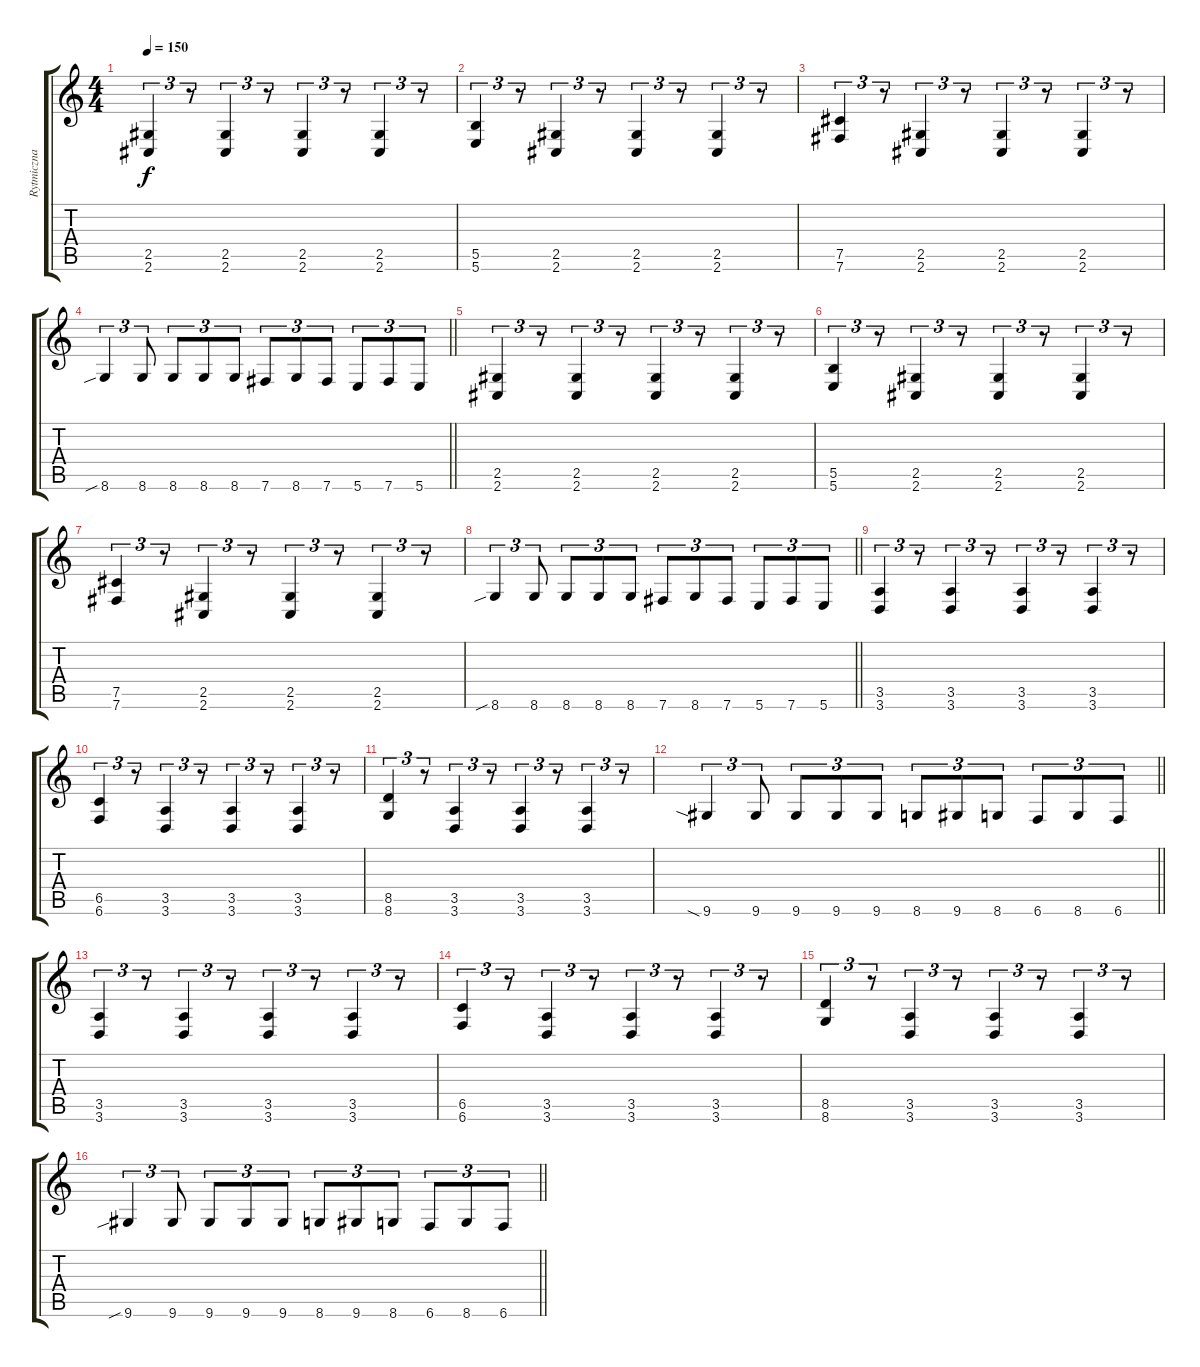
\track ("Rytmiczna 2" "Rytmiczna ") {instrument overdrivenguitar}
\staff {score tabs}
\tuning (Db4 Ab3 E3 B2 Gb2 B1) {hide}
\ts (4 4)
\tempo 150
\clef g2
\ks c
(2.5 2.6).4{tu (3 2) dy f} r.8{tu (3 2)} (2.5 2.6).4{tu (3 2)} r.8{tu (3 2)} (2.5 2.6).4{tu (3 2)} r.8{tu (3 2)} (2.5 2.6).4{tu (3 2)} r.8{tu (3 2)} |
(5.5 5.6).4{tu (3 2)} r.8{tu (3 2)} (2.5 2.6).4{tu (3 2)} r.8{tu (3 2)} (2.5 2.6).4{tu (3 2)} r.8{tu (3 2)} (2.5 2.6).4{tu (3 2)} r.8{tu (3 2)} |
(7.5 7.6).4{tu (3 2)} r.8{tu (3 2)} (2.5 2.6).4{tu (3 2)} r.8{tu (3 2)} (2.5 2.6).4{tu (3 2)} r.8{tu (3 2)} (2.5 2.6).4{tu (3 2)} r.8{tu (3 2)} |
\barLineRight lightlight
8.6{sib}.4{tu (3 2)} 8.6.8{tu (3 2)} 8.6.8{tu (3 2)} 8.6.8{tu (3 2)} 8.6.8{tu (3 2)} 7.6.8{tu (3 2)} 8.6.8{tu (3 2)} 7.6.8{tu (3 2)} 5.6.8{tu (3 2)} 7.6.8{tu (3 2)} 5.6.8{tu (3 2)} |
(2.5 2.6).4{tu (3 2)} r.8{tu (3 2)} (2.5 2.6).4{tu (3 2)} r.8{tu (3 2)} (2.5 2.6).4{tu (3 2)} r.8{tu (3 2)} (2.5 2.6).4{tu (3 2)} r.8{tu (3 2)} |
(5.5 5.6).4{tu (3 2)} r.8{tu (3 2)} (2.5 2.6).4{tu (3 2)} r.8{tu (3 2)} (2.5 2.6).4{tu (3 2)} r.8{tu (3 2)} (2.5 2.6).4{tu (3 2)} r.8{tu (3 2)} |
(7.5 7.6).4{tu (3 2)} r.8{tu (3 2)} (2.5 2.6).4{tu (3 2)} r.8{tu (3 2)} (2.5 2.6).4{tu (3 2)} r.8{tu (3 2)} (2.5 2.6).4{tu (3 2)} r.8{tu (3 2)} |
\barLineRight lightlight
8.6{sib}.4{tu (3 2)} 8.6.8{tu (3 2)} 8.6.8{tu (3 2)} 8.6.8{tu (3 2)} 8.6.8{tu (3 2)} 7.6.8{tu (3 2)} 8.6.8{tu (3 2)} 7.6.8{tu (3 2)} 5.6.8{tu (3 2)} 7.6.8{tu (3 2)} 5.6.8{tu (3 2)} |
(3.5 3.6).4{tu (3 2)} r.8{tu (3 2)} (3.5 3.6).4{tu (3 2)} r.8{tu (3 2)} (3.5 3.6).4{tu (3 2)} r.8{tu (3 2)} (3.5 3.6).4{tu (3 2)} r.8{tu (3 2)} |
(6.5 6.6).4{tu (3 2)} r.8{tu (3 2)} (3.5 3.6).4{tu (3 2)} r.8{tu (3 2)} (3.5 3.6).4{tu (3 2)} r.8{tu (3 2)} (3.5 3.6).4{tu (3 2)} r.8{tu (3 2)} |
(8.5 8.6).4{tu (3 2)} r.8{tu (3 2)} (3.5 3.6).4{tu (3 2)} r.8{tu (3 2)} (3.5 3.6).4{tu (3 2)} r.8{tu (3 2)} (3.5 3.6).4{tu (3 2)} r.8{tu (3 2)} |
\barLineRight lightlight
9.6{sia}.4{tu (3 2)} 9.6.8{tu (3 2)} 9.6.8{tu (3 2)} 9.6.8{tu (3 2)} 9.6.8{tu (3 2)} 8.6.8{tu (3 2)} 9.6.8{tu (3 2)} 8.6.8{tu (3 2)} 6.6.8{tu (3 2)} 8.6.8{tu (3 2)} 6.6.8{tu (3 2)} |
(3.5 3.6).4{tu (3 2)} r.8{tu (3 2)} (3.5 3.6).4{tu (3 2)} r.8{tu (3 2)} (3.5 3.6).4{tu (3 2)} r.8{tu (3 2)} (3.5 3.6).4{tu (3 2)} r.8{tu (3 2)} |
(6.5 6.6).4{tu (3 2)} r.8{tu (3 2)} (3.5 3.6).4{tu (3 2)} r.8{tu (3 2)} (3.5 3.6).4{tu (3 2)} r.8{tu (3 2)} (3.5 3.6).4{tu (3 2)} r.8{tu (3 2)} |
(8.5 8.6).4{tu (3 2)} r.8{tu (3 2)} (3.5 3.6).4{tu (3 2)} r.8{tu (3 2)} (3.5 3.6).4{tu (3 2)} r.8{tu (3 2)} (3.5 3.6).4{tu (3 2)} r.8{tu (3 2)} |
\barLineRight lightlight
9.6{sib}.4{tu (3 2)} 9.6.8{tu (3 2)} 9.6.8{tu (3 2)} 9.6.8{tu (3 2)} 9.6.8{tu (3 2)} 8.6.8{tu (3 2)} 9.6.8{tu (3 2)} 8.6.8{tu (3 2)} 6.6.8{tu (3 2)} 8.6.8{tu (3 2)} 6.6.8{tu (3 2)}
